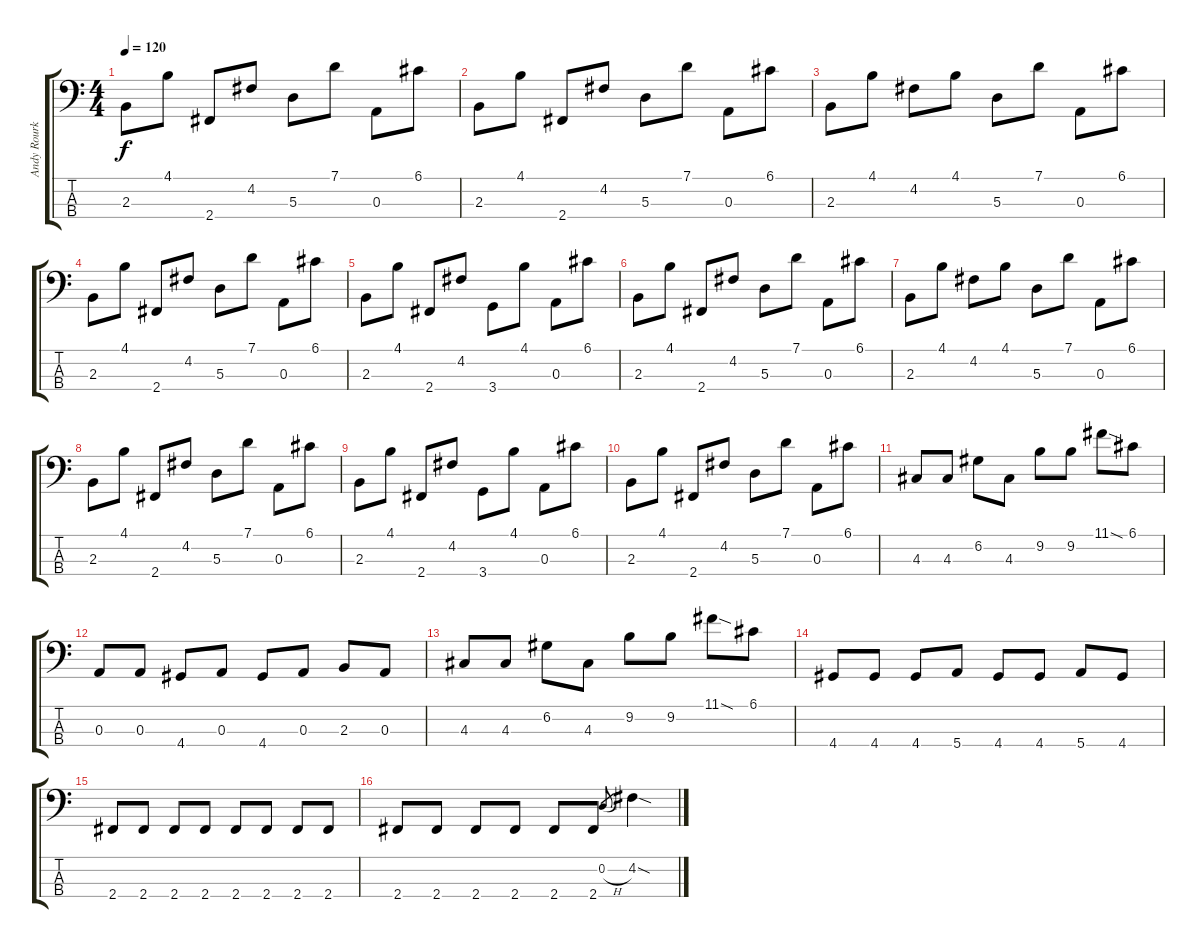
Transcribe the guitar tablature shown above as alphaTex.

\track ("Andy Rourke" "Andy Rourk") {instrument electricbasspick}
\staff {score tabs}
\tuning (G2 D2 A1 E1) {hide}
\ts (4 4)
\tempo 120
\clef f4
\ks c
2.3.8{dy f} 4.1.8 2.4.8 4.2.8 5.3.8 7.1.8 0.3.8 6.1.8 |
2.3.8 4.1.8 2.4.8 4.2.8 5.3.8 7.1.8 0.3.8 6.1.8 |
2.3.8 4.1.8 4.2.8 4.1.8 5.3.8 7.1.8 0.3.8 6.1.8 |
2.3.8 4.1.8 2.4.8 4.2.8 5.3.8 7.1.8 0.3.8 6.1.8 |
2.3.8 4.1.8 2.4.8 4.2.8 3.4.8 4.1.8 0.3.8 6.1.8 |
2.3.8 4.1.8 2.4.8 4.2.8 5.3.8 7.1.8 0.3.8 6.1.8 |
2.3.8 4.1.8 4.2.8 4.1.8 5.3.8 7.1.8 0.3.8 6.1.8 |
2.3.8 4.1.8 2.4.8 4.2.8 5.3.8 7.1.8 0.3.8 6.1.8 |
2.3.8 4.1.8 2.4.8 4.2.8 3.4.8 4.1.8 0.3.8 6.1.8 |
2.3.8 4.1.8 2.4.8 4.2.8 5.3.8 7.1.8 0.3.8 6.1.8 |
4.3.8 4.3.8 6.2.8 4.3.8 9.2.8 9.2.8 11.1{sod}.8 6.1.8 |
0.3.8 0.3.8 4.4.8 0.3.8 4.4.8 0.3.8 2.3.8 0.3.8 |
4.3.8 4.3.8 6.2.8 4.3.8 9.2.8 9.2.8 11.1{sod}.8 6.1.8 |
4.4.8 4.4.8 4.4.8 5.4.8 4.4.8 4.4.8 5.4.8 4.4.8 |
2.4.8 2.4.8 2.4.8 2.4.8 2.4.8 2.4.8 2.4.8 2.4.8 |
2.4.8 2.4.8 2.4.8 2.4.8 2.4.8 2.4.8 0.2{h}.8{gr} 4.2{sod}.4
